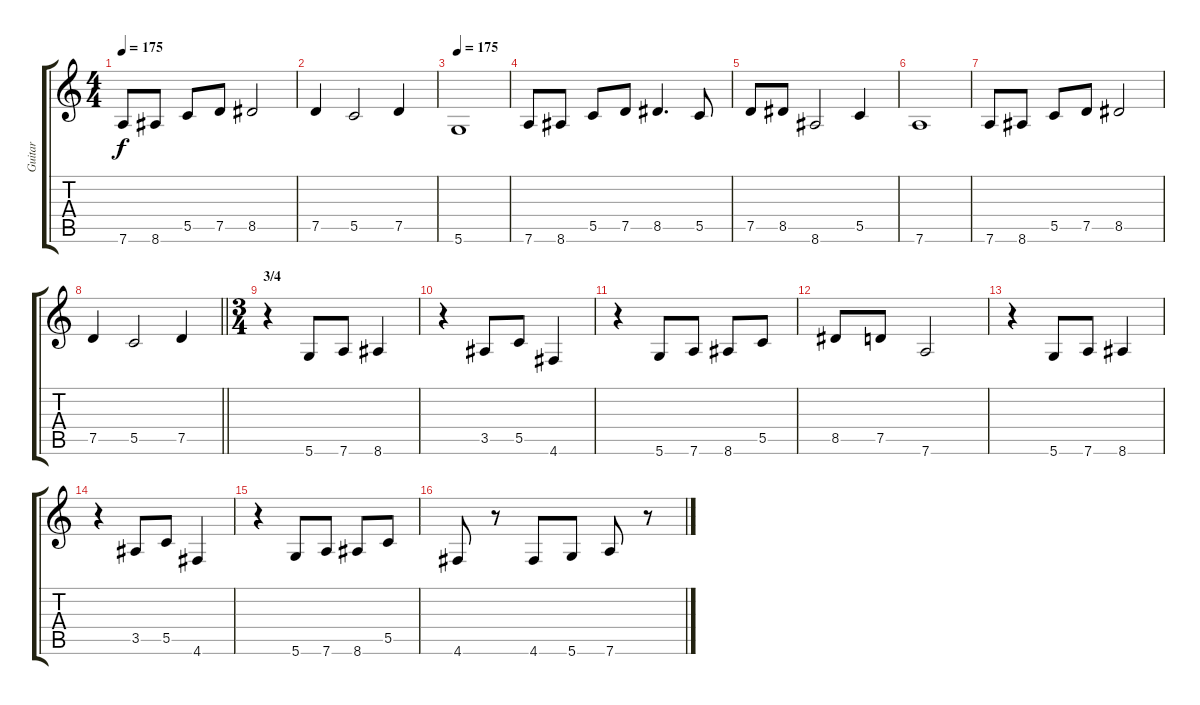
\track ("Guitar" "Guitar") {instrument distortionguitar}
\staff {score tabs}
\tuning (D4 A3 F3 C3 G2 D2) {hide}
\ts (4 4)
\tempo 175
\clef g2
\ks c
7.6.8{dy f} 8.6.8 5.5.8 7.5.8 8.5.2 |
7.5.4 5.5.2 7.5.4 |
\tempo 175
5.6.1 |
7.6.8 8.6.8 5.5.8 7.5.8 8.5.4{d} 5.5.8 |
7.5.8 8.5.8 8.6.2 5.5.4 |
7.6.1 |
7.6.8 8.6.8 5.5.8 7.5.8 8.5.2 |
\barLineRight lightlight
7.5.4 5.5.2 7.5.4 |
\ts (3 4)
\section ("" "3/4")
r.4 5.6.8 7.6.8 8.6.4 |
r.4 3.5.8 5.5.8 4.6.4 |
r.4 5.6.8 7.6.8 8.6.8 5.5.8 |
8.5.8 7.5.8 7.6.2 |
r.4 5.6.8 7.6.8 8.6.4 |
r.4 3.5.8 5.5.8 4.6.4 |
r.4 5.6.8 7.6.8 8.6.8 5.5.8 |
4.6.8 r.8 4.6.8 5.6.8 7.6.8 r.8
